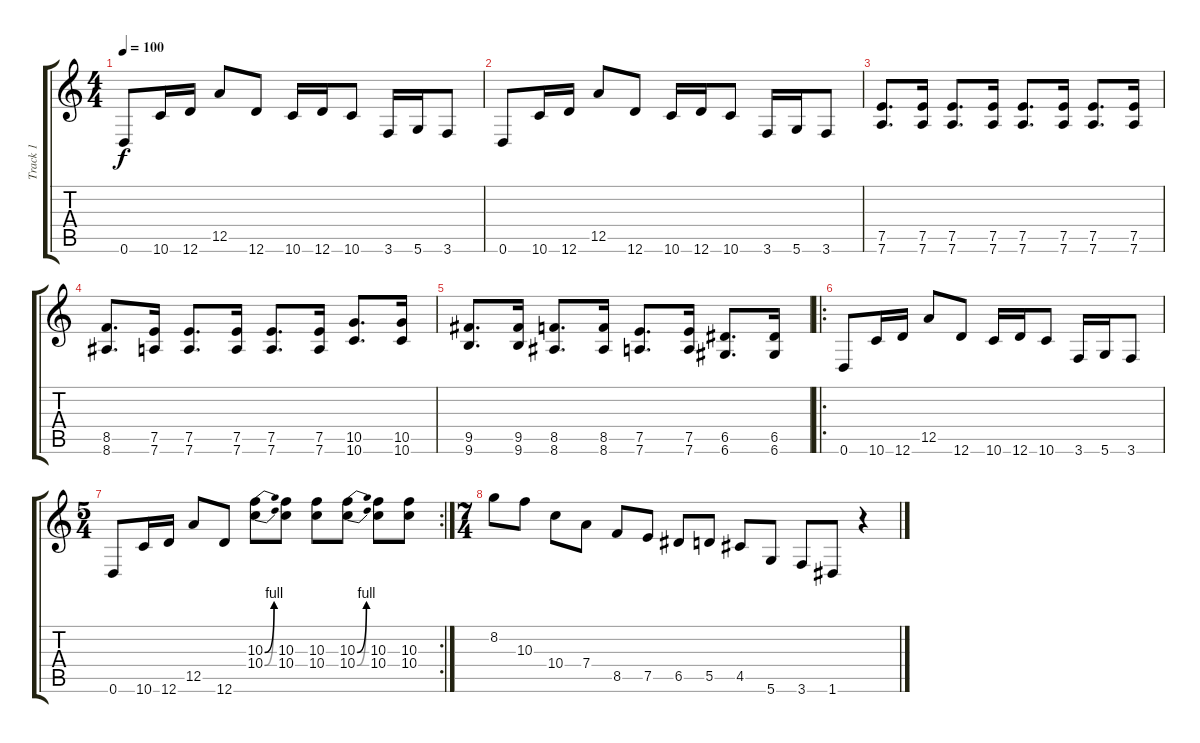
\track ("Track 1" "Track 1") {instrument distortionguitar}
\staff {score tabs}
\tuning (E4 B3 G3 D3 A2 D2) {hide}
\ts (4 4)
\tempo 100
\clef g2
\ks c
0.6.8{dy f} 10.6.16 12.6.16 12.5.8 12.6.8 10.6.16 12.6.16 10.6.8 3.6.16 5.6.16 3.6.8 |
0.6.8 10.6.16 12.6.16 12.5.8 12.6.8 10.6.16 12.6.16 10.6.8 3.6.16 5.6.16 3.6.8 |
(7.5 7.6).8{d} (7.5 7.6).16 (7.5 7.6).8{d} (7.5 7.6).16 (7.5 7.6).8{d} (7.5 7.6).16 (7.5 7.6).8{d} (7.5 7.6).16 |
(8.5 8.6).8{d} (7.5 7.6).16 (7.5 7.6).8{d} (7.5 7.6).16 (7.5 7.6).8{d} (7.5 7.6).16 (10.5 10.6).8{d} (10.5 10.6).16 |
(9.5 9.6).8{d} (9.5 9.6).16 (8.5 8.6).8{d} (8.5 8.6).16 (7.5 7.6).8{d} (7.5 7.6).16 (6.5 6.6).8{d} (6.5 6.6).16 |
\ro
0.6.8 10.6.16 12.6.16 12.5.8 12.6.8 10.6.16 12.6.16 10.6.8 3.6.16 5.6.16 3.6.8 |
\rc 2
\ts (5 4)
0.6.8 10.6.16 12.6.16 12.5.8 12.6.8 (10.3{be (bend 0 0 60 4)} 10.4{be (bend 0 0 60 4)}).8 (10.3 10.4).8 (10.3 10.4).8 (10.3{be (bend 0 0 60 4)} 10.4{be (bend 0 0 60 4)}).8 (10.3 10.4).8 (10.3 10.4).8 |
\ts (7 4)
8.2.8 10.3.8 10.4.8 7.4.8 8.5.8 7.5.8 6.5.8 5.5.8 4.5.8 5.6.8 3.6.8 1.6.8 r.4
